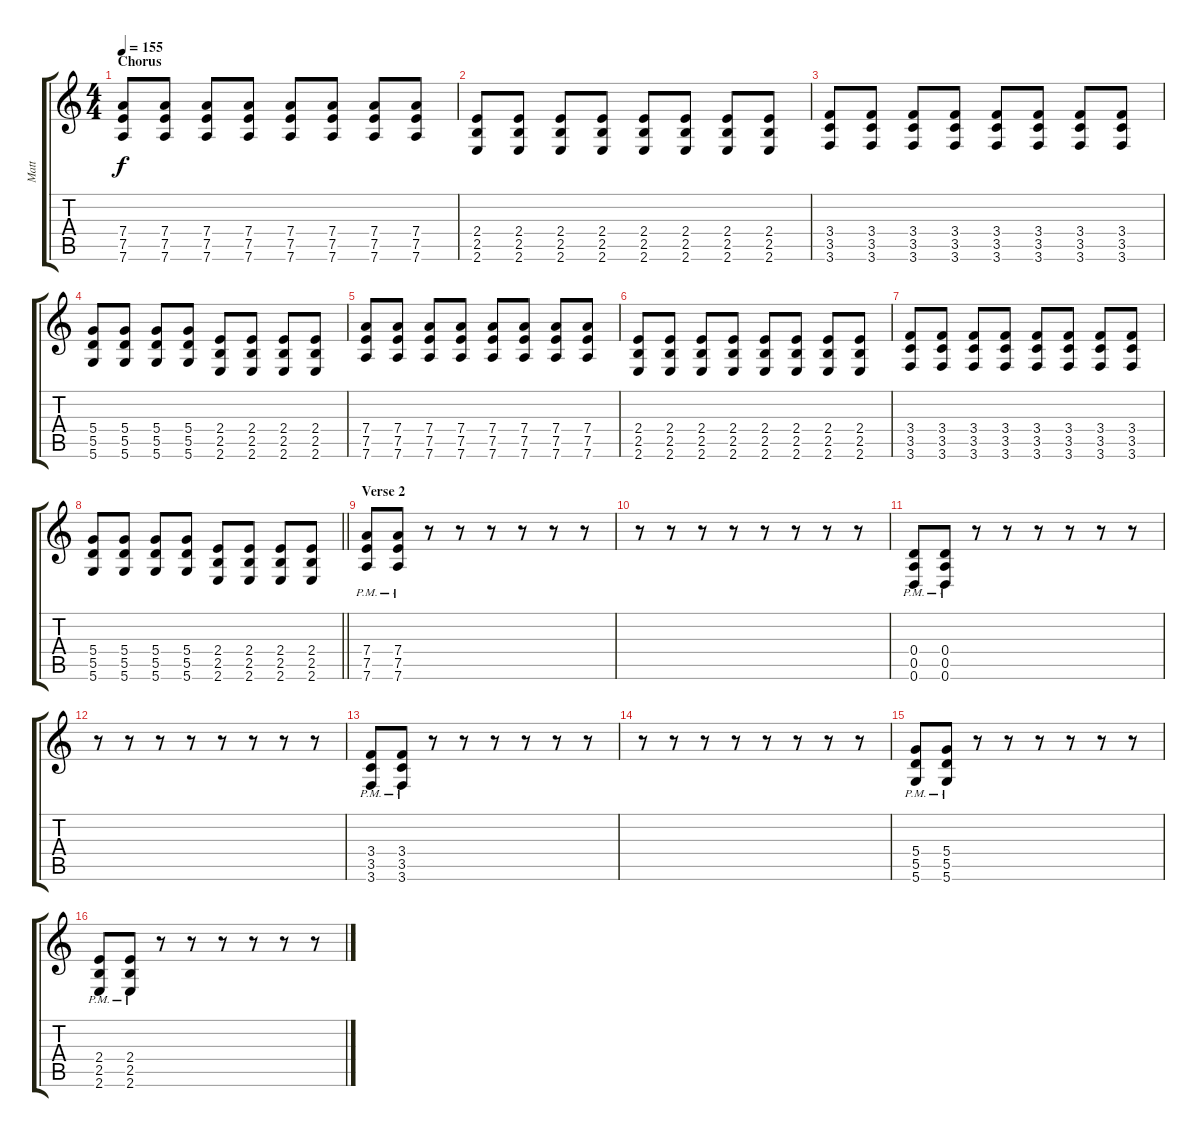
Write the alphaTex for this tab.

\track ("Matt" "Matt") {instrument distortionguitar}
\staff {score tabs}
\tuning (E4 B3 G3 D3 A2 D2) {hide}
\ts (4 4)
\section ("" "Chorus")
\tempo 155
\clef g2
\ks c
(7.4 7.5 7.6).8{dy f} (7.4 7.5 7.6).8 (7.4 7.5 7.6).8 (7.4 7.5 7.6).8 (7.4 7.5 7.6).8 (7.4 7.5 7.6).8 (7.4 7.5 7.6).8 (7.4 7.5 7.6).8 |
(2.4 2.5 2.6).8 (2.4 2.5 2.6).8 (2.4 2.5 2.6).8 (2.4 2.5 2.6).8 (2.4 2.5 2.6).8 (2.4 2.5 2.6).8 (2.4 2.5 2.6).8 (2.4 2.5 2.6).8 |
(3.4 3.5 3.6).8 (3.4 3.5 3.6).8 (3.4 3.5 3.6).8 (3.4 3.5 3.6).8 (3.4 3.5 3.6).8 (3.4 3.5 3.6).8 (3.4 3.5 3.6).8 (3.4 3.5 3.6).8 |
(5.4 5.5 5.6).8 (5.4 5.5 5.6).8 (5.4 5.5 5.6).8 (5.4 5.5 5.6).8 (2.4 2.5 2.6).8 (2.4 2.5 2.6).8 (2.4 2.5 2.6).8 (2.4 2.5 2.6).8 |
(7.4 7.5 7.6).8 (7.4 7.5 7.6).8 (7.4 7.5 7.6).8 (7.4 7.5 7.6).8 (7.4 7.5 7.6).8 (7.4 7.5 7.6).8 (7.4 7.5 7.6).8 (7.4 7.5 7.6).8 |
(2.4 2.5 2.6).8 (2.4 2.5 2.6).8 (2.4 2.5 2.6).8 (2.4 2.5 2.6).8 (2.4 2.5 2.6).8 (2.4 2.5 2.6).8 (2.4 2.5 2.6).8 (2.4 2.5 2.6).8 |
(3.4 3.5 3.6).8 (3.4 3.5 3.6).8 (3.4 3.5 3.6).8 (3.4 3.5 3.6).8 (3.4 3.5 3.6).8 (3.4 3.5 3.6).8 (3.4 3.5 3.6).8 (3.4 3.5 3.6).8 |
\barLineRight lightlight
(5.4 5.5 5.6).8 (5.4 5.5 5.6).8 (5.4 5.5 5.6).8 (5.4 5.5 5.6).8 (2.4 2.5 2.6).8 (2.4 2.5 2.6).8 (2.4 2.5 2.6).8 (2.4 2.5 2.6).8 |
\section ("" "Verse 2")
(7.4{pm} 7.5{pm} 7.6{pm}).8 (7.4{pm} 7.5{pm} 7.6{pm}).8 r.8 r.8 r.8 r.8 r.8 r.8 |
r.8 r.8 r.8 r.8 r.8 r.8 r.8 r.8 |
(0.4{pm} 0.5{pm} 0.6{pm}).8 (0.4{pm} 0.5{pm} 0.6{pm}).8 r.8 r.8 r.8 r.8 r.8 r.8 |
r.8 r.8 r.8 r.8 r.8 r.8 r.8 r.8 |
(3.4{pm} 3.5{pm} 3.6{pm}).8 (3.4{pm} 3.5{pm} 3.6{pm}).8 r.8 r.8 r.8 r.8 r.8 r.8 |
r.8 r.8 r.8 r.8 r.8 r.8 r.8 r.8 |
(5.4{pm} 5.5{pm} 5.6{pm}).8 (5.4{pm} 5.5{pm} 5.6{pm}).8 r.8 r.8 r.8 r.8 r.8 r.8 |
(2.4{pm} 2.5{pm} 2.6{pm}).8 (2.4{pm} 2.5{pm} 2.6{pm}).8 r.8 r.8 r.8 r.8 r.8 r.8
